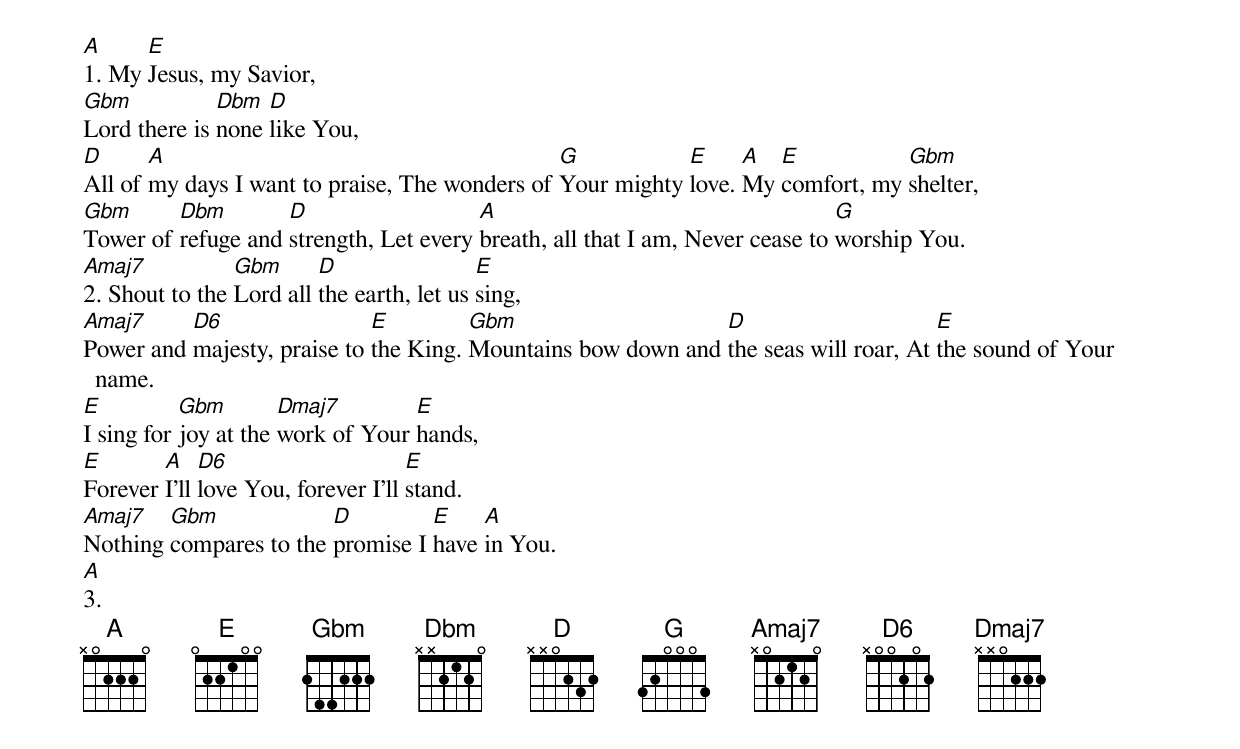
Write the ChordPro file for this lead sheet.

[A]1. My [E]Jesus, my Savior,
[Gbm]Lord there is [Dbm]none [D]like You,
[D]All of [A]my days I want to praise, The wonders of [G]Your mighty [E]love. [A]My [E]comfort, my [Gbm]shelter,
[Gbm]Tower of [Dbm]refuge and [D]strength, Let every [A]breath, all that I am, Never cease to [G]worship You.
[Amaj7]2. Shout to the [Gbm]Lord all [D]the earth, let us [E]sing,
[Amaj7]Power and [D6]majesty, praise to [E]the King. [Gbm]Mountains bow down and [D]the seas will roar, At [E]the sound of Your name.
[E]I sing for [Gbm]joy at the [Dmaj7]work of Your [E]hands,
[E]Forever [A]I’ll [D6]love You, forever I’ll [E]stand.
[Amaj7]Nothing [Gbm]compares to the [D]promise I [E]have [A]in You.
[A]3.
